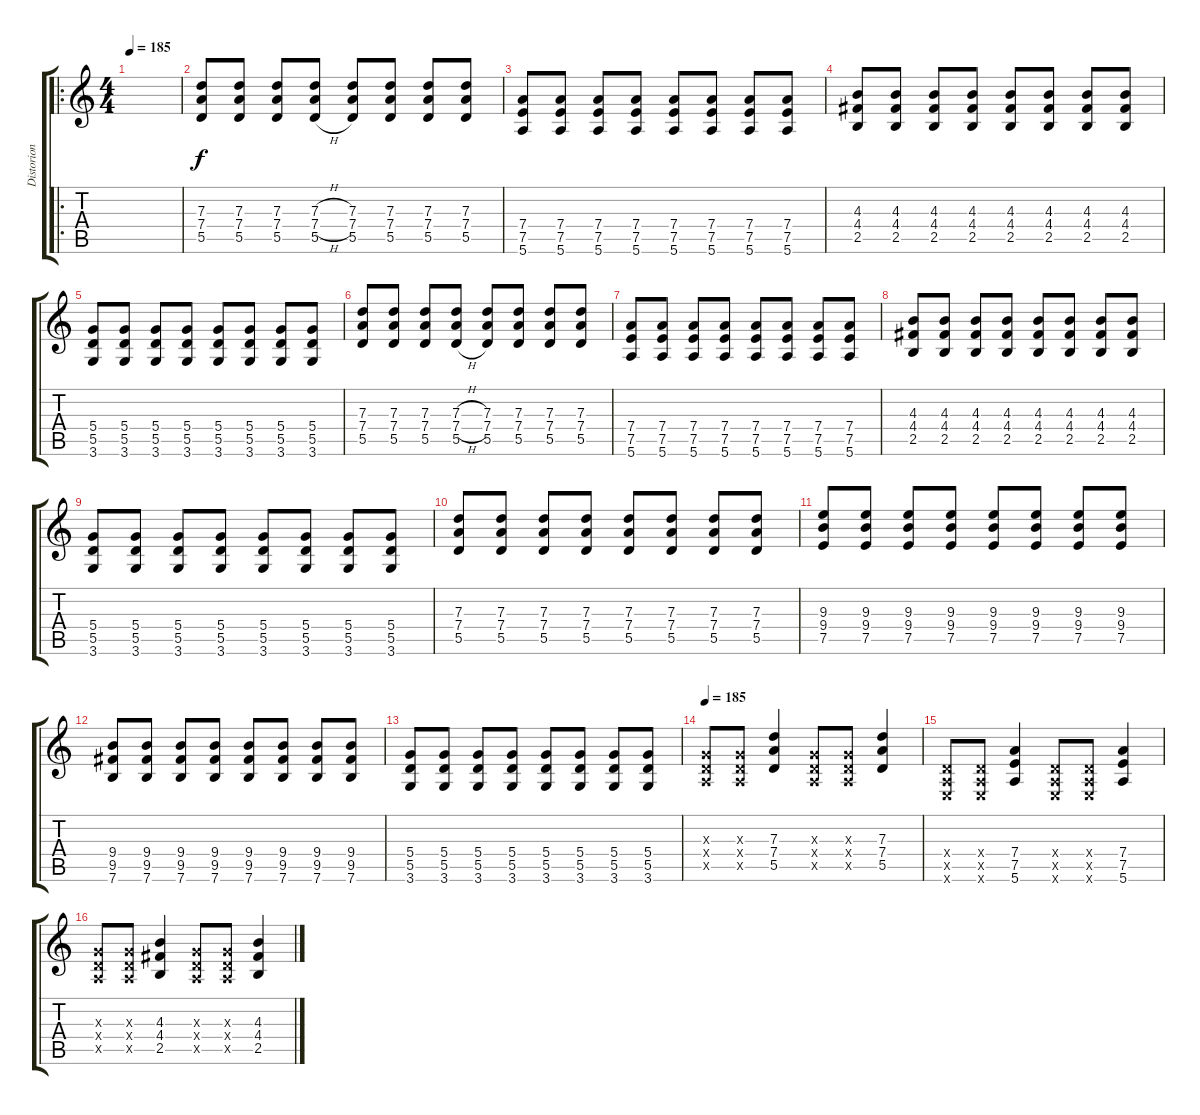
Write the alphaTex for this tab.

\track ("Distorion Guita" "Distorion ") {instrument distortionguitar}
\staff {score tabs}
\tuning (E4 B3 G3 D3 A2 E2) {hide}
\ro
\ts (4 4)
\tempo 185
\clef g2
\ks c
|
(7.3 7.4 5.5).8 (7.3 7.4 5.5).8 (7.3 7.4 5.5).8 (7.3{h} 7.4{h} 5.5{h}).8 (7.3 7.4 5.5).8 (7.3 7.4 5.5).8 (7.3 7.4 5.5).8 (7.3 7.4 5.5).8 |
(7.4 7.5 5.6).8 (7.4 7.5 5.6).8 (7.4 7.5 5.6).8 (7.4 7.5 5.6).8 (7.4 7.5 5.6).8 (7.4 7.5 5.6).8 (7.4 7.5 5.6).8 (7.4 7.5 5.6).8 |
(4.3 4.4 2.5).8 (4.3 4.4 2.5).8 (4.3 4.4 2.5).8 (4.3 4.4 2.5).8 (4.3 4.4 2.5).8 (4.3 4.4 2.5).8 (4.3 4.4 2.5).8 (4.3 4.4 2.5).8 |
(5.4 5.5 3.6).8 (5.4 5.5 3.6).8 (5.4 5.5 3.6).8 (5.4 5.5 3.6).8 (5.4 5.5 3.6).8 (5.4 5.5 3.6).8 (5.4 5.5 3.6).8 (5.4 5.5 3.6).8 |
(7.3 7.4 5.5).8 (7.3 7.4 5.5).8 (7.3 7.4 5.5).8 (7.3{h} 7.4{h} 5.5{h}).8 (7.3 7.4 5.5).8 (7.3 7.4 5.5).8 (7.3 7.4 5.5).8 (7.3 7.4 5.5).8 |
(7.4 7.5 5.6).8 (7.4 7.5 5.6).8 (7.4 7.5 5.6).8 (7.4 7.5 5.6).8 (7.4 7.5 5.6).8 (7.4 7.5 5.6).8 (7.4 7.5 5.6).8 (7.4 7.5 5.6).8 |
(4.3 4.4 2.5).8 (4.3 4.4 2.5).8 (4.3 4.4 2.5).8 (4.3 4.4 2.5).8 (4.3 4.4 2.5).8 (4.3 4.4 2.5).8 (4.3 4.4 2.5).8 (4.3 4.4 2.5).8 |
(5.4 5.5 3.6).8 (5.4 5.5 3.6).8 (5.4 5.5 3.6).8 (5.4 5.5 3.6).8 (5.4 5.5 3.6).8 (5.4 5.5 3.6).8 (5.4 5.5 3.6).8 (5.4 5.5 3.6).8 |
(7.3 7.4 5.5).8 (7.3 7.4 5.5).8 (7.3 7.4 5.5).8 (7.3 7.4 5.5).8 (7.3 7.4 5.5).8 (7.3 7.4 5.5).8 (7.3 7.4 5.5).8 (7.3 7.4 5.5).8 |
(9.3 9.4 7.5).8 (9.3 9.4 7.5).8 (9.3 9.4 7.5).8 (9.3 9.4 7.5).8 (9.3 9.4 7.5).8 (9.3 9.4 7.5).8 (9.3 9.4 7.5).8 (9.3 9.4 7.5).8 |
(9.4 9.5 7.6).8 (9.4 9.5 7.6).8 (9.4 9.5 7.6).8 (9.4 9.5 7.6).8 (9.4 9.5 7.6).8 (9.4 9.5 7.6).8 (9.4 9.5 7.6).8 (9.4 9.5 7.6).8 |
(5.4 5.5 3.6).8 (5.4 5.5 3.6).8 (5.4 5.5 3.6).8 (5.4 5.5 3.6).8 (5.4 5.5 3.6).8 (5.4 5.5 3.6).8 (5.4 5.5 3.6).8 (5.4 5.5 3.6).8 |
\tempo 185
(0.3{x} 0.4{x} 0.5{x}).8 (0.3{x} 0.4{x} 0.5{x}).8 (7.3 7.4 5.5).4 (0.3{x} 0.4{x} 0.5{x}).8 (0.3{x} 0.4{x} 0.5{x}).8 (7.3 7.4 5.5).4 |
(0.4{x} 0.5{x} 0.6{x}).8 (0.4{x} 0.5{x} 0.6{x}).8 (7.4 7.5 5.6).4 (0.4{x} 0.5{x} 0.6{x}).8 (0.4{x} 0.5{x} 0.6{x}).8 (7.4 7.5 5.6).4 |
(0.3{x} 0.4{x} 0.5{x}).8 (0.3{x} 0.4{x} 0.5{x}).8 (4.3 4.4 2.5).4 (0.3{x} 0.4{x} 0.5{x}).8 (0.3{x} 0.4{x} 0.5{x}).8 (4.3 4.4 2.5).4
